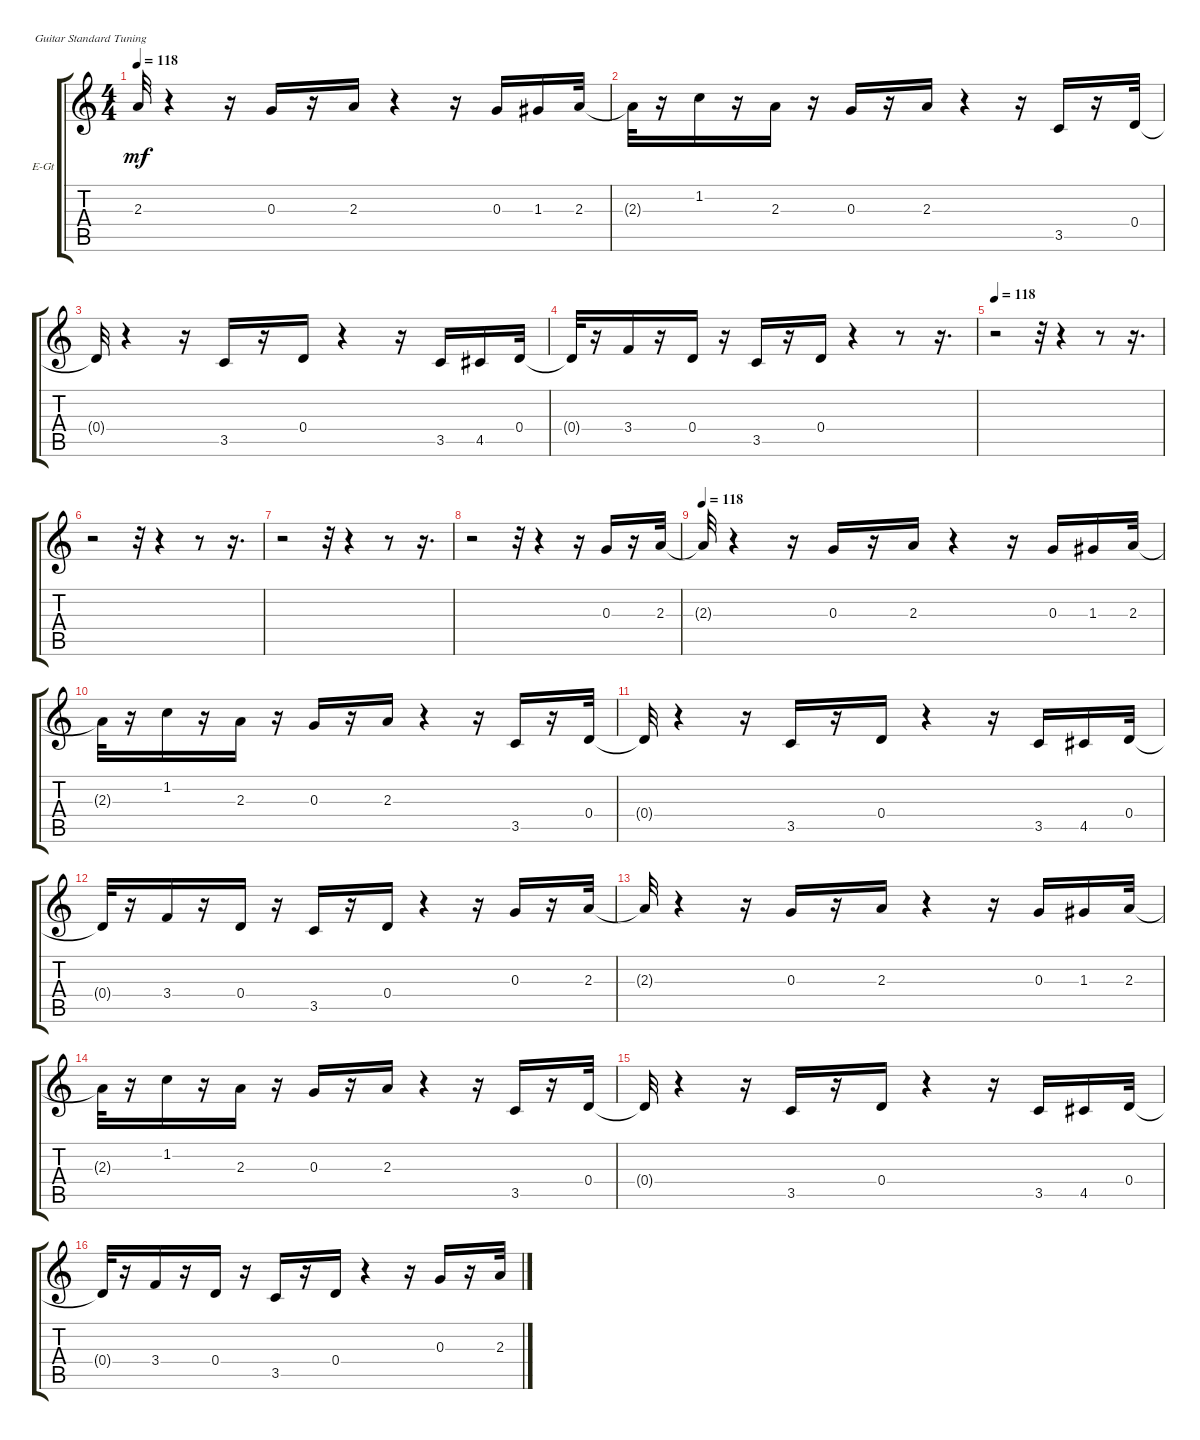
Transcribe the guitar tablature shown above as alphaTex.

\bracketExtendMode groupsimilarinstruments
\firstSystemTrackNameOrientation horizontal
\otherSystemsTrackNameOrientation horizontal
\track ("Guitar3" "E-Gt") {instrument electricguitarclean}
\staff {score tabs}
\tuning (E4 B3 G3 D3 A2 E2)
\ts (4 4)
\tempo 118
\clef g2
\ks c
2.3{t}.32{dy mf} r.4 r.16 0.3.16 r.16 2.3.16 r.4 r.16 0.3.16 1.3.16 2.3.32 |
2.3{t}.32 r.16 1.2.16 r.16 2.3.16 r.16 0.3.16 r.16 2.3.16 r.4 r.16 3.5.16 r.16 0.4.32 |
0.4{t}.32 r.4 r.16 3.5.16 r.16 0.4.16 r.4 r.16 3.5.16 4.5.16 0.4.32 |
0.4{t}.32 r.16 3.4.16 r.16 0.4.16 r.16 3.5.16 r.16 0.4.16 r.4 r.8 r.16{d} |
\tempo 118
r.2 r.32 r.4 r.8 r.16{d} |
r.2 r.32 r.4 r.8 r.16{d} |
r.2 r.32 r.4 r.8 r.16{d} |
r.2 r.32 r.4 r.16 0.3.16 r.16 2.3.32 |
\tempo 118
2.3{t}.32 r.4 r.16 0.3.16 r.16 2.3.16 r.4 r.16 0.3.16 1.3.16 2.3.32 |
2.3{t}.32 r.16 1.2.16 r.16 2.3.16 r.16 0.3.16 r.16 2.3.16 r.4 r.16 3.5.16 r.16 0.4.32 |
0.4{t}.32 r.4 r.16 3.5.16 r.16 0.4.16 r.4 r.16 3.5.16 4.5.16 0.4.32 |
0.4{t}.32 r.16 3.4.16 r.16 0.4.16 r.16 3.5.16 r.16 0.4.16 r.4 r.16 0.3.16 r.16 2.3.32 |
2.3{t}.32 r.4 r.16 0.3.16 r.16 2.3.16 r.4 r.16 0.3.16 1.3.16 2.3.32 |
2.3{t}.32 r.16 1.2.16 r.16 2.3.16 r.16 0.3.16 r.16 2.3.16 r.4 r.16 3.5.16 r.16 0.4.32 |
0.4{t}.32 r.4 r.16 3.5.16 r.16 0.4.16 r.4 r.16 3.5.16 4.5.16 0.4.32 |
0.4{t}.32 r.16 3.4.16 r.16 0.4.16 r.16 3.5.16 r.16 0.4.16 r.4 r.16 0.3.16 r.16 2.3.32
